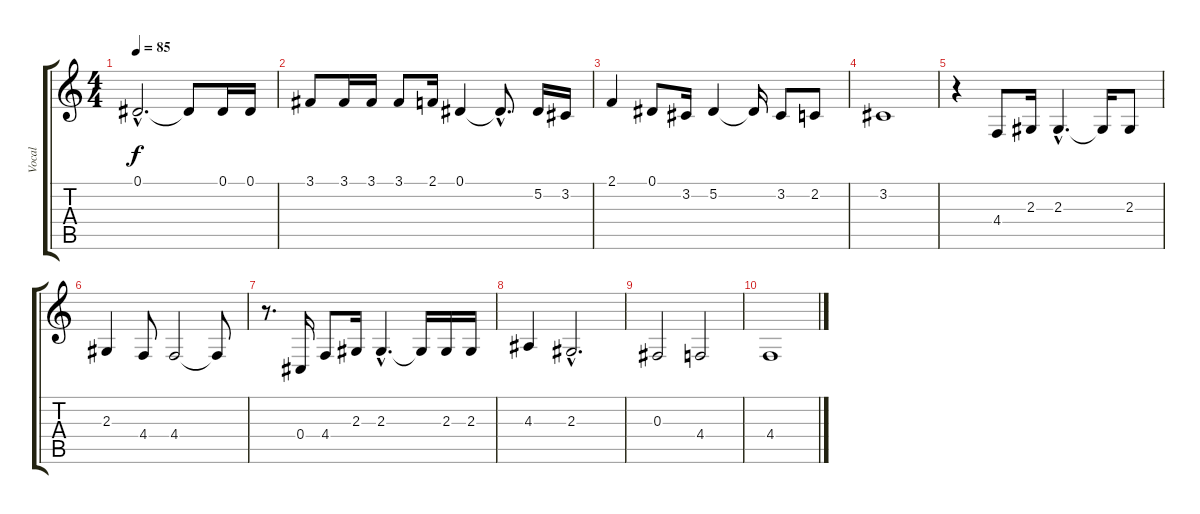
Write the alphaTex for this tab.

\track ("Vocal" "Vocal") {instrument violin}
\staff {score tabs}
\tuning (Eb4 Bb3 Gb3 Db3 Ab2 Eb2) {hide}
\ts (4 4)
\tempo 85
\clef g2
\ks c
0.1{hac}.2{d dy f} 0.1{t}.8 0.1.16 0.1.16 |
3.1.8 3.1.16 3.1.16 3.1.8 2.1.16 0.1.4 0.1{hac t}.8{d} 5.2.16 3.2.16 |
2.1.4 0.1.8 3.2.16 5.2.4 5.2{t}.16 3.2.8 2.2.8 |
3.2.1 |
r.4 4.4.8 2.3.16 2.3{hac}.4{d} 2.3{t}.16 2.3.8 |
2.3.4 4.4.8 4.4.2 4.4{t}.8 |
r.8{d} 0.4.16 4.4.8 2.3.16 2.3{hac}.4{d} 2.3{t}.16 2.3.16 2.3.16 |
4.3.4 2.3{hac}.2{d} |
0.3.2 4.4.2 |
4.4.1
